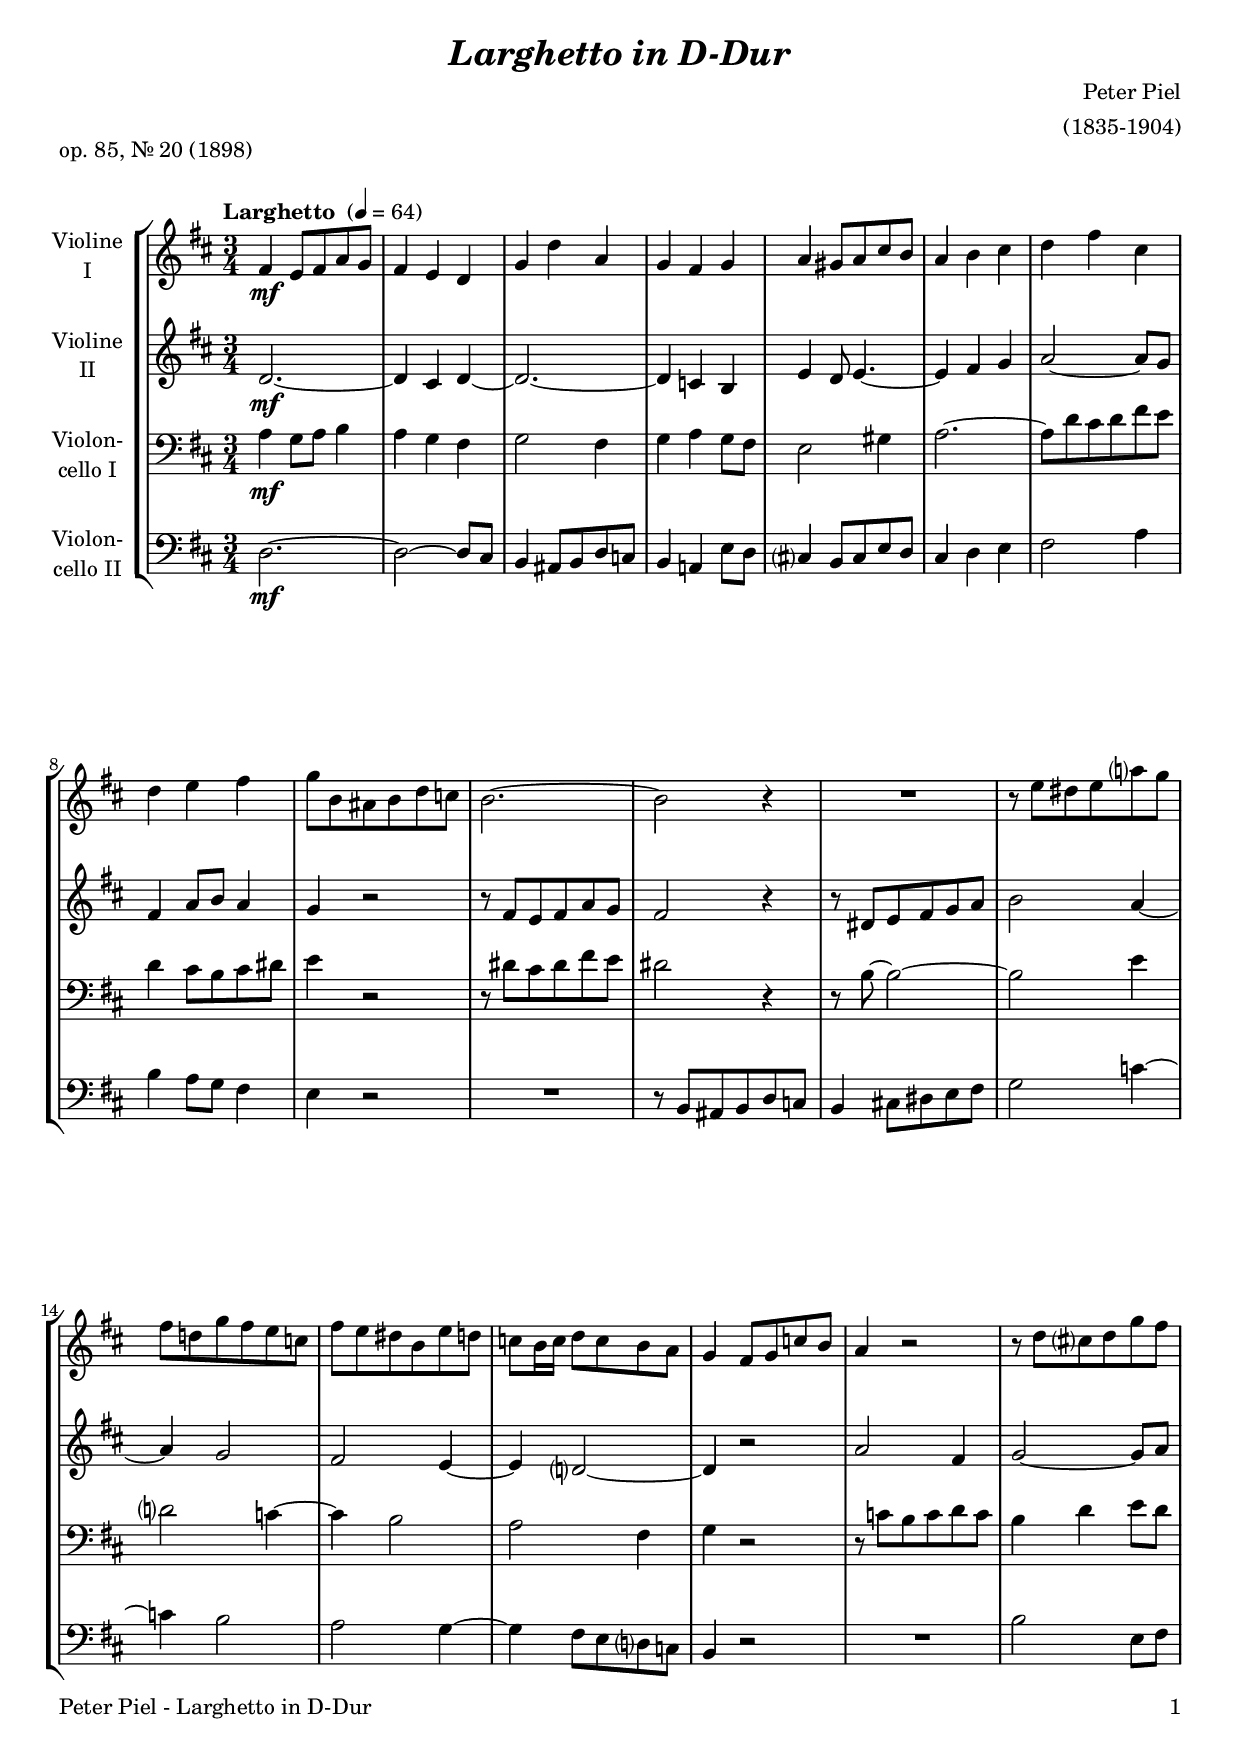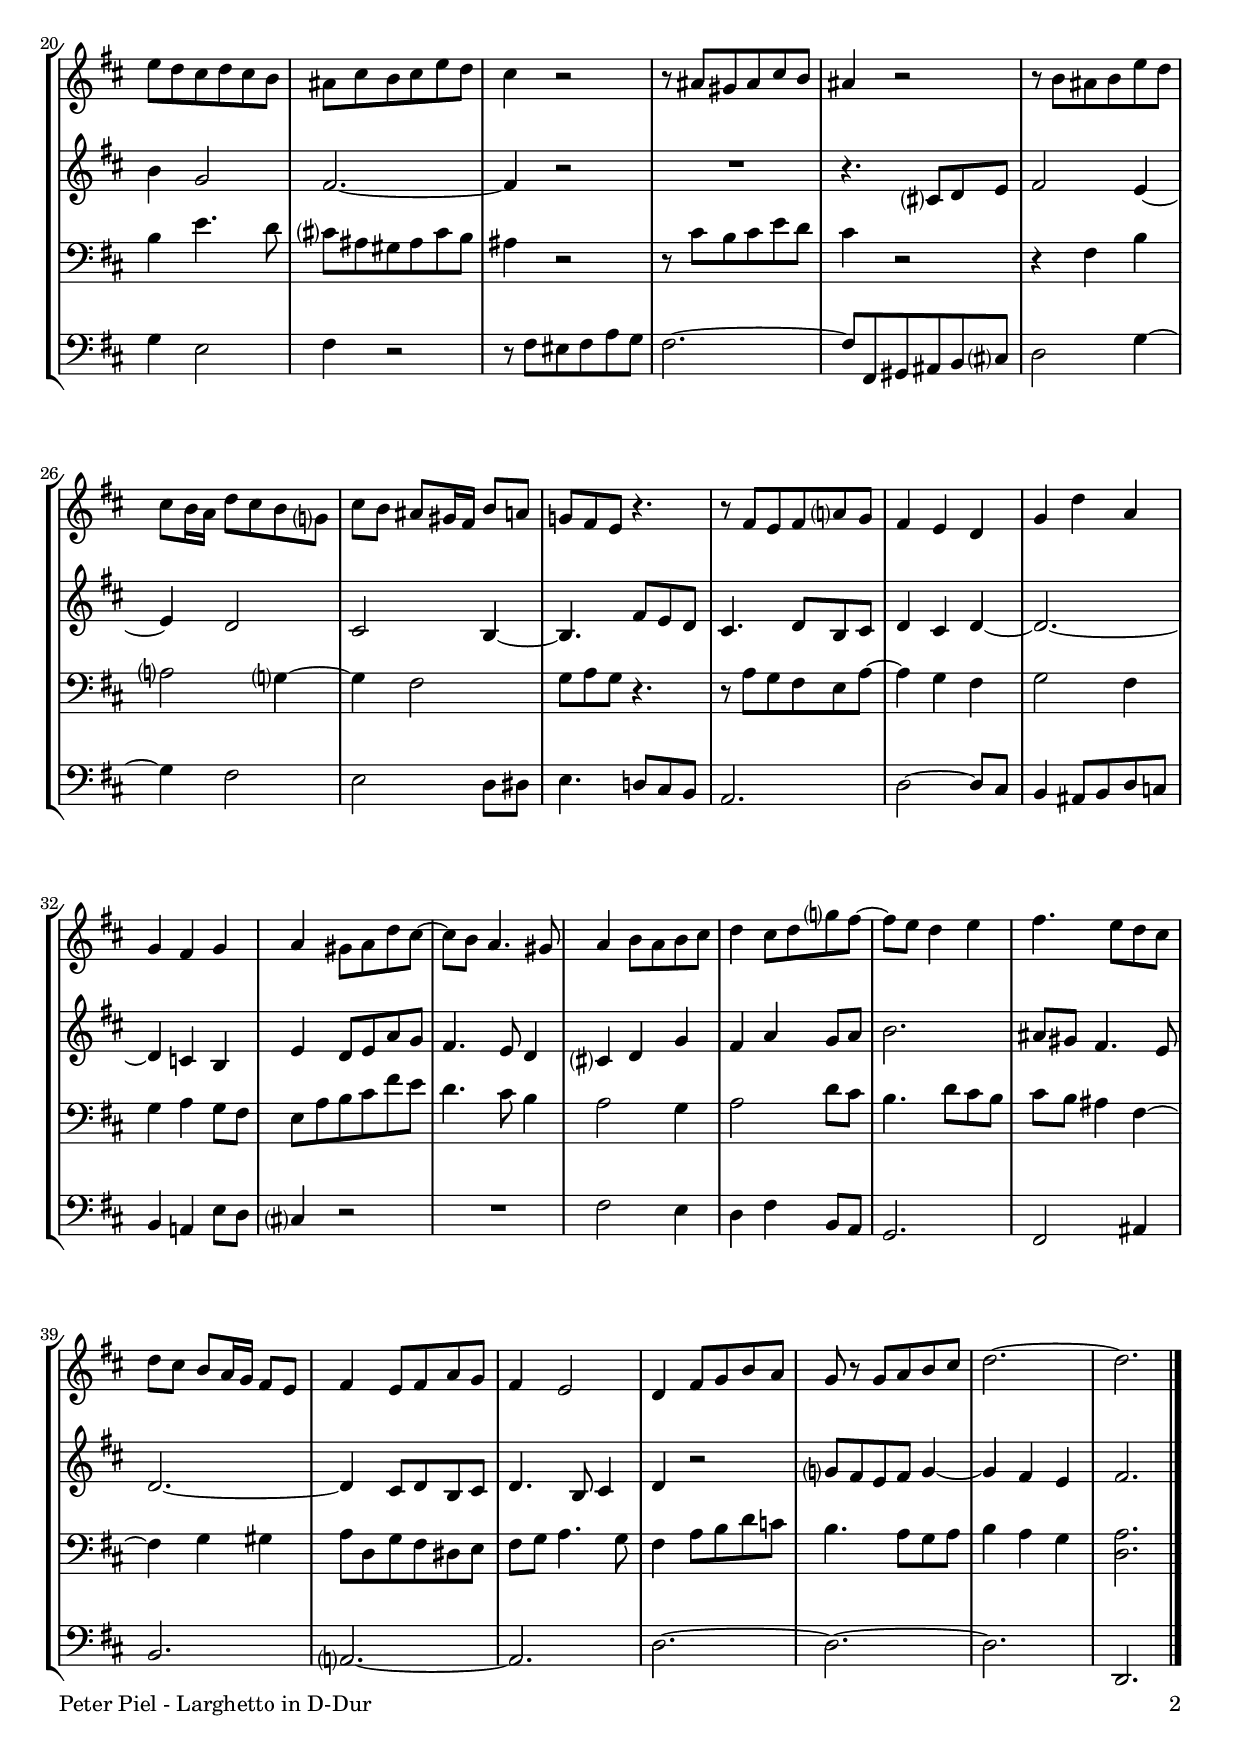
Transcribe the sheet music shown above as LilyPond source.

\version "2.22.0"
\include "deutsch.ly"
  
#(set-global-staff-size 19)

\header {
  title     = \markup \bold \italic "Larghetto in D-Dur"
  composer  = "Peter Piel"
  arranger  = "(1835-1904)"
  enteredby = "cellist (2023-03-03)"
  piece     = "op. 85, Nr. 20 (1898)"
}

voiceconsts = {
  \key d \major
  \time 3/4
  \clef "treble"
%  \numericTimeSignature
  \compressEmptyMeasures
  % Set default beaming for all staves
%  \set Timing.beamExceptions = #'()
%  \set Timing.baseMoment     = #(ly:make-moment 1 4)
%  \set Timing.beatStructure  = #'(1 1 1)
  \tempo "Larghetto " 4=64
}

mifl = "flute"
mivl = "violin"
miba = "cello"
mipz = "pizzicato strings"

atem = \mark \markup \box \italic "a tempo"
grav = { \breathe \tempo "Grave " 4=45 }
piul = \mark \markup \box \italic "più lento"
prit = \mark \markup \box \italic "poco rit."

va = \relative c' {
  \voiceconsts

  fis4\mf e8 fis a g
  fis4 e d
  g d' a
  g fis g
  a gis8 a cis h
  a4 h cis
  d fis cis
  d e fis
  g8 h, ais h d c

  h2.~
  h2 r4
  R2.
  r8 e dis e a? g
  fis d! g fis e c
  fis e dis h e d
  c h16 c d8 c h a
  g4 fis8 g c h
  a4 r2

  r8 d cis? d g fis
  e d cis d cis h
  ais cis h cis e d
  cis4 r2
  r8 ais gis ais cis h
  ais4 r2
  r8 h ais h e d
  cis h16 a d8 cis h g?

  cis h ais gis16 fis h8 a
  g! fis e r4.
  r8 fis e fis a? g
  fis4 e d
  g d' a
  g fis g
  a gis8 a d cis~
  cis h a4. gis8
  a4 h8 a h cis

  d4 cis8 d g? fis~
  fis e d4 e
  fis4. e8 d cis
  d cis h a16 g fis8 e
  fis4
  e8 fis a g
  fis4 e2
  d4 fis8 g h a
  g r g a h cis
  d2.~
  d \bar "|."
}

vb = \relative c' {
  \voiceconsts

  d2.~\mf
  d4 cis d~
  d2.~
  d4 c h
  e d8 e4.~
  e4 fis g
  a2~ a8 g
  fis4 a8 h a4
  g r2

  r8 fis e fis a g
  fis2 r4
  r8 dis e fis g a
  h2 a4~
  a g2
  fis e4~
  e d?2~
  d4 r2
  a'2 fis4

  g2~ g8 a
  h4 g2
  fis2.~
  fis4 r2
  R2.
  r4. cis?8 d e
  fis2 e4~
  e d2

  cis h4~
  h4. fis'8 e d
  cis4. d8 h cis
  d4 cis d~
  d2.~
  d4 c h
  e d8 e a g
  fis4. e8 d4
  cis? d g

  fis a g8 a
  h2.
  ais8 gis fis4. e8
  d2.~
  d4 cis8 d h cis
  d4. h8 cis4
  d r2
  g?8 fis e fis g4~
  g fis e
  fis2. \bar "|."
}

vc = \relative c' {
  \voiceconsts
  \clef "bass"

  a4\mf g8 a h4
  a g fis
  g2 fis4
  g a g8 fis
  e2 gis4
  a2.~
  a8 d cis d fis e
  d4 cis8 h cis dis
  e4 r2

  r8 dis cis dis fis e
  dis2 r4
  r8 h~ h2~
  h e4
  d?2 c4~
  c h2
  a fis4
  g r2
  r8 c h c d c

  h4 d e8 d
  h4 e4. d8
  cis? ais gis ais cis h
  ais4 r2
  r8 cis h cis e d
  cis4 r2
  r4 fis, h
  a?2 g?4~

  g fis2
  g8 a g r4.
  r8 a g fis e a~
  a4 g fis
  g2 fis4
  g a g8 fis
  e a h cis fis e
  d4. cis8 h4
  a2 g4

  a2 d8 cis
  h4. d8 cis h
  cis h ais4 fis~
  fis g gis
  a8 d, g fis dis e
  fis g a4. g8
  fis4 a8 h d c
  h4. a8 g a
  h4 a g
  <d a'>2. \bar "|."
}

vd = \relative c {
  \voiceconsts
  \clef "bass"

  d2.~\mf
  d2~ d8 cis
  h4 ais8 h d c
  h4 a! e'8 d
  cis?4 h8 cis e d
  cis4 d e
  fis2 a4
  h a8 g fis4
  e r2

  R2.
  r8 h ais h d c
  h4 cis!8 dis e fis
  g2 c4~
  c h2
  a g4~
  g fis8 e d? c
  h4 r2
  R2.

  h'2 e,8 fis
  g4 e2
  fis4 r2
  r8 fis eis fis a g
  fis2.~
  fis8 fis, gis ais h cis?
  d2 g4~
  g fis2

  e d8 dis
  e4. d!8 cis h
  a2.
  d2~ d8 cis
  h4 ais8 h d c
  h4 a! e'8 d
  cis?4 r2
  R2.
  fis2 e4

  d fis h,8 a
  g2.
  fis2 ais4
  h2.
  a?~
  a
  d~
  d~
  d
  d, \bar "|."
}


music = \new StaffGroup <<
      \new Staff {
	\set Staff.midiInstrument = \mivl
	\set Staff.instrumentName = \markup \center-column { "Violine" "I" }
	\transpose d d { \va }
      }

      \new Staff {
	\set Staff.midiInstrument = \mivl
	\set Staff.instrumentName = \markup \center-column { "Violine" "II" }
	\transpose d d { \vb }
      }

      \new Staff {
	\set Staff.midiInstrument = \miba
	\set Staff.instrumentName = \markup \center-column { "Violon-" "cello I" }
	\transpose d d { \vc }
      }

      \new Staff {
	\set Staff.midiInstrument = \miba
	\set Staff.instrumentName = \markup \center-column { "Violon-" "cello II" }
	\transpose d d { \vd }
      }
>>
\book {
   \paper {
    print-page-number = ##t
    print-first-page-number = ##t
    ragged-last-bottom = ##f
    oddHeaderMarkup = \markup \null
    evenHeaderMarkup = \markup \null
    oddFooterMarkup = \markup {
      \fill-line {
        \on-the-fly #print-page-number-check-first
        "Peter Piel - Larghetto in D-Dur" \fromproperty #'page:page-number-string
      }
    }
    evenFooterMarkup = \oddFooterMarkup
  } \score {
    \music
    \layout {}
  }

  \score {
    \unfoldRepeats \music

    \midi {
      \context {
        \Score
      }
    }
  }
}